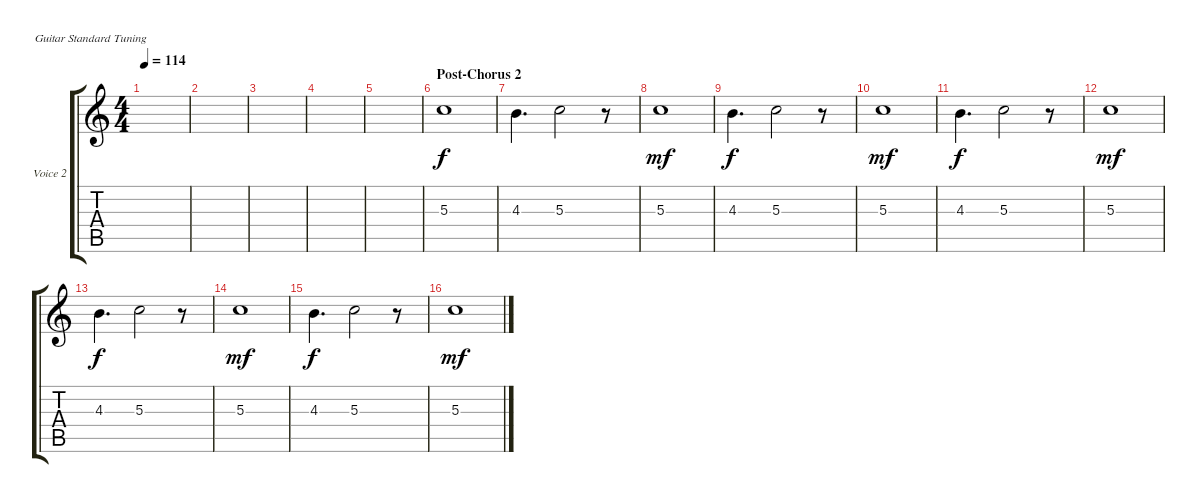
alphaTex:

\bracketExtendMode groupsimilarinstruments
\firstSystemTrackNameOrientation horizontal
\otherSystemsTrackNameOrientation horizontal
\track ("Voice 2" "Voice 2") {mute instrument acousticguitarsteel}
\staff {score tabs}
\tuning (E4 B3 G3 D3 A2 E2)
\ts (4 4)
\tempo 114
\clef g2
\scale
0.333333
\ks c
|
\scale
0.333333 |
\scale
0.333333 |
\scale
0.333333 |
\scale
0.333333 |
\section ("" "Post-Chorus 2")
\scale
0.333333 5.3.1 |
\scale
0.333333 4.3.4{d dy f} 5.3.2 r.8 |
\scale
0.333333 5.3.1{dy mf} |
\scale
0.333333 4.3.4{d dy f} 5.3.2 r.8 |
\scale
0.333333 5.3.1{dy mf} |
\scale
0.333333 4.3.4{d dy f} 5.3.2 r.8 |
\scale
0.333333 5.3.1{dy mf} |
\scale
0.333333 4.3.4{d dy f} 5.3.2 r.8 |
\scale
0.333333 5.3.1{dy mf} |
\scale
0.333333 4.3.4{d dy f} 5.3.2 r.8 |
\scale
0.333333 5.3.1{dy mf}
